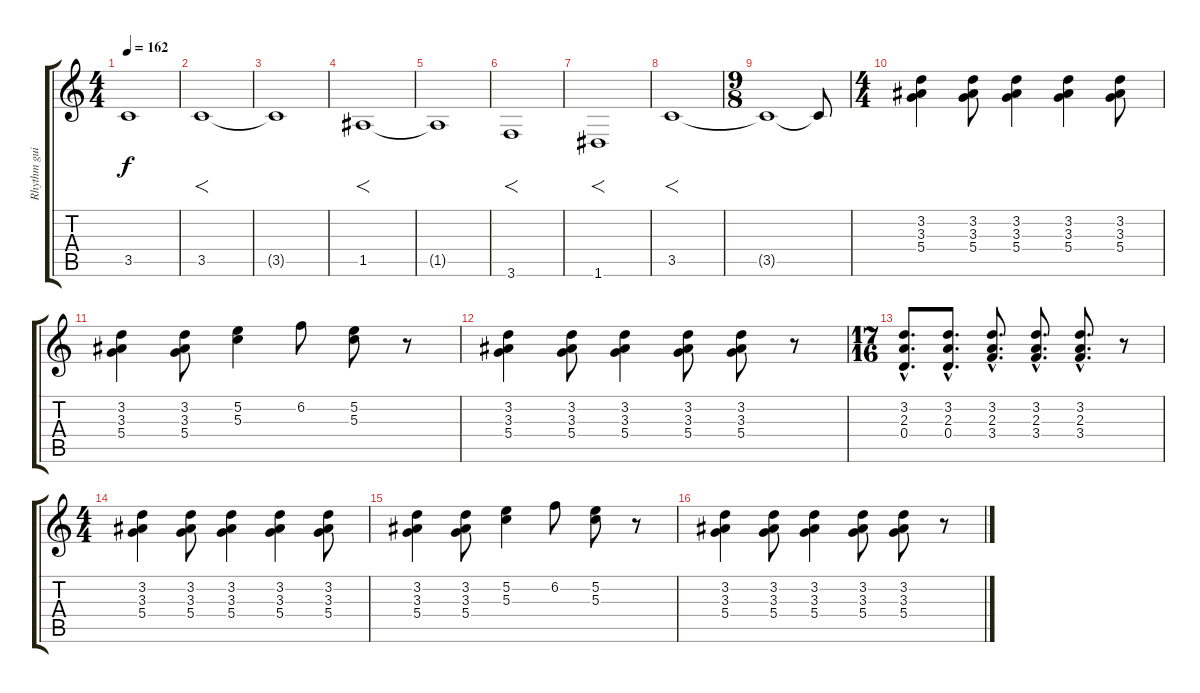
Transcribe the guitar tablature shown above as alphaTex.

\track ("Rhythm guitar" "Rhythm gui") {instrument overdrivenguitar}
\staff {score tabs}
\tuning (E4 B3 G3 D3 A2 D2) {hide}
\ts (4 4)
\tempo 162
\clef g2
\ks c
3.5{t}.1{dy f} |
3.5.1{f} |
3.5{t}.1 |
1.5.1{f} |
1.5{t}.1 |
3.6.1{f} |
1.6.1{f} |
3.5.1{f} |
\ts (9 8)
3.5{t}.1 3.5{t}.8 |
\ts (4 4)
(3.2 3.3 5.4).4 (3.2 3.3 5.4).8 (3.2 3.3 5.4).4 (3.2 3.3 5.4).4 (3.2 3.3 5.4).8 |
(3.2 3.3 5.4).4 (3.2 3.3 5.4).8 (5.2 5.3).4 6.2.8 (5.2 5.3).8 r.8 |
(3.2 3.3 5.4).4 (3.2 3.3 5.4).8 (3.2 3.3 5.4).4 (3.2 3.3 5.4).8 (3.2 3.3 5.4).8 r.8 |
\ts (17 16)
(3.2{hac} 2.3{hac} 0.4{hac}).8{d} (3.2{hac} 2.3{hac} 0.4{hac}).8{d} (3.2{hac} 2.3{hac} 3.4{hac}).8{d} (3.2{hac} 2.3{hac} 3.4{hac}).8{d} (3.2{hac} 2.3{hac} 3.4{hac}).8{d} r.8 |
\ts (4 4)
(3.2 3.3 5.4).4 (3.2 3.3 5.4).8 (3.2 3.3 5.4).4 (3.2 3.3 5.4).4 (3.2 3.3 5.4).8 |
(3.2 3.3 5.4).4 (3.2 3.3 5.4).8 (5.2 5.3).4 6.2.8 (5.2 5.3).8 r.8 |
(3.2 3.3 5.4).4 (3.2 3.3 5.4).8 (3.2 3.3 5.4).4 (3.2 3.3 5.4).8 (3.2 3.3 5.4).8 r.8
